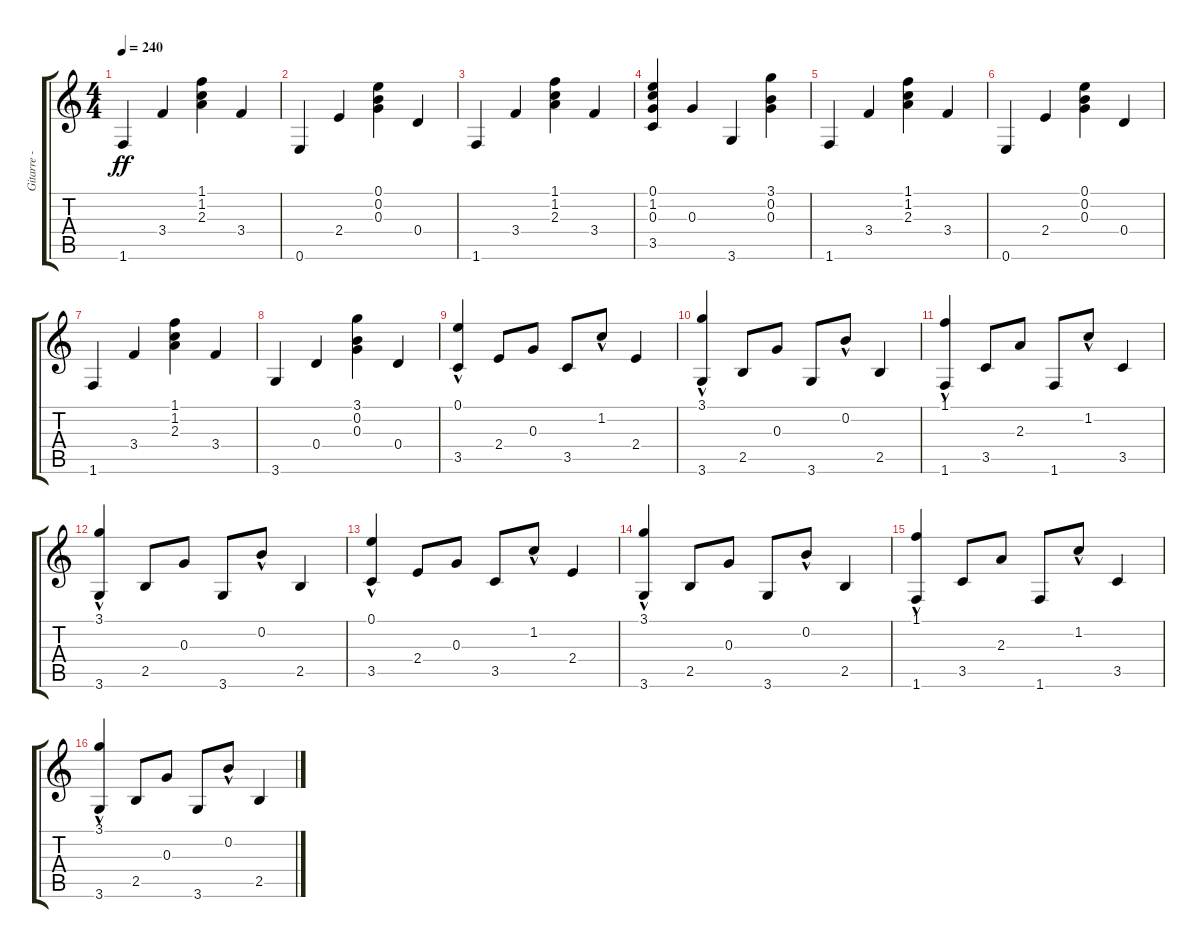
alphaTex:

\track ("Gitarre - Martin Duckstein" "Gitarre - ") {instrument acousticguitarnylon}
\staff {score tabs}
\tuning (E4 B3 G3 D3 A2 E2) {hide}
\ts (4 4)
\tempo 240
\clef g2
\ks c
1.6.4{dy ff} 3.4.4 (1.1 1.2 2.3).4 3.4.4 |
0.6.4 2.4.4 (0.1 0.2 0.3).4 0.4.4 |
1.6.4 3.4.4 (1.1 1.2 2.3).4 3.4.4 |
(0.1 1.2 0.3 3.5).4 0.3.4 3.6.4 (3.1 0.2 0.3).4 |
1.6.4 3.4.4 (1.1 1.2 2.3).4 3.4.4 |
0.6.4 2.4.4 (0.1 0.2 0.3).4 0.4.4 |
1.6.4 3.4.4 (1.1 1.2 2.3).4 3.4.4 |
3.6.4 0.4.4 (3.1 0.2 0.3).4 0.4.4 |
(0.1{hac} 3.5).4 2.4.8 0.3.8 3.5.8 1.2{hac}.8 2.4.4 |
(3.1{hac} 3.6).4 2.5.8 0.3.8 3.6.8 0.2{hac}.8 2.5.4 |
(1.1{hac} 1.6).4 3.5.8 2.3.8 1.6.8 1.2{hac}.8 3.5.4 |
(3.1{hac} 3.6).4 2.5.8 0.3.8 3.6.8 0.2{hac}.8 2.5.4 |
(0.1{hac} 3.5).4 2.4.8 0.3.8 3.5.8 1.2{hac}.8 2.4.4 |
(3.1{hac} 3.6).4 2.5.8 0.3.8 3.6.8 0.2{hac}.8 2.5.4 |
(1.1{hac} 1.6).4 3.5.8 2.3.8 1.6.8 1.2{hac}.8 3.5.4 |
(3.1{hac} 3.6).4 2.5.8 0.3.8 3.6.8 0.2{hac}.8 2.5.4
